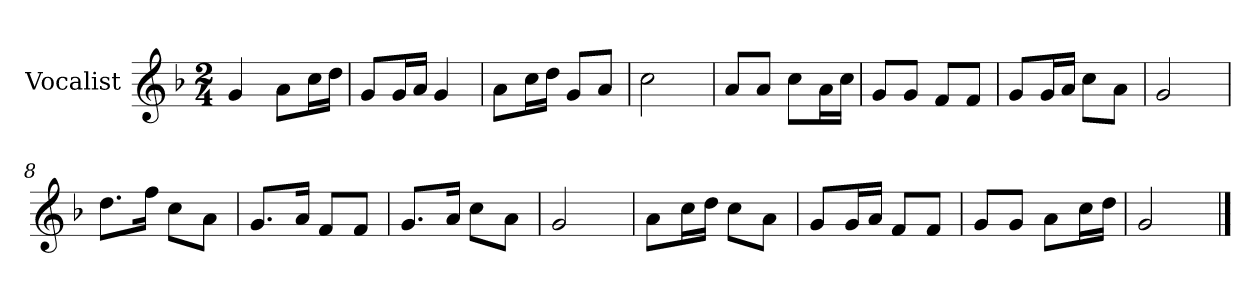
**kern
*part1
*staff1
*I"Vocalist
*k[b-]
*F:
*M2/4
=
4g
8aL
16ccL
16ddJJ
=1
8gL
16gL
16aJJ
4g
=2
8aL
16ccL
16ddJJ
8gL
8aJ
=3
2cc
=4
8aL
8aJ
8ccL
16aL
16ccJJ
=5
8gL
8gJ
8fL
8fJ
=6
8gL
16gL
16aJJ
8ccL
8aJ
=7
2g
=8
8.ddL
16ffJk
8ccL
8aJ
=9
8.gL
16aJk
8fL
8fJ
=10
8.gL
16aJk
8ccL
8aJ
=11
2g
=12
8aL
16ccL
16ddJJ
8ccL
8aJ
=13
8gL
16gL
16aJJ
8fL
8fJ
=14
8gL
8gJ
8aL
16ccL
16ddJJ
=15
2g
==
*-
